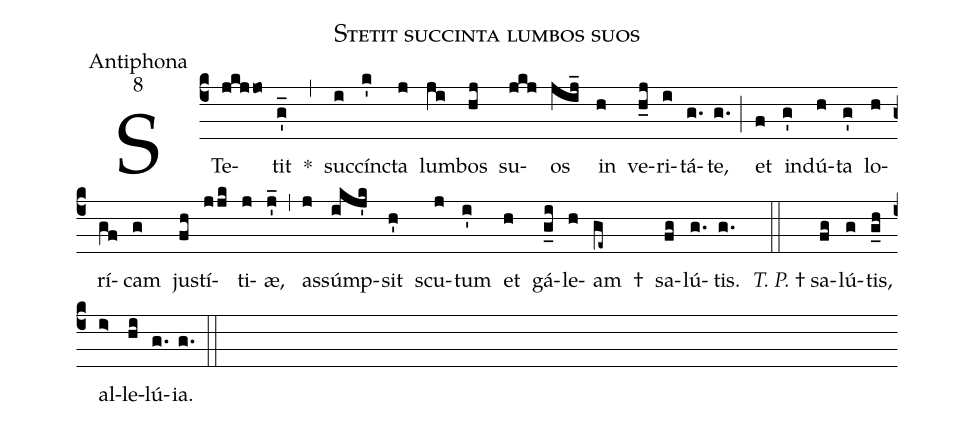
name:Stetit succinta lumbos suos;
office-part:Antiphona;
mode:8;
%%
(c4)STe(jkjjo)tit(g'_) *(,) suc(i)cínc(k')ta(j) lum(ji)bos(hj) su(jkj)os(jij_) in(h) ve(h_j)ri(i)tá(g.)te,(g.) (;) et(f) ind(g')ú(h)ta(g') lo(h)rí(gf)cam(g) jus(fh)tí(jjk)ti(j)æ,(j'_) (,) as(j)súmp(ikj'k)sit(h') scu(j)tum(i') et(h) gá(g_i)le(h)am(ge~) †() sa(fg)lú(g.)tis.(g.) (::)<i>T. P.</i> † sa(fg)lú(g)tis,(g_h) al(i>)le(hi)lú(g.)ia.(g.) (::)
